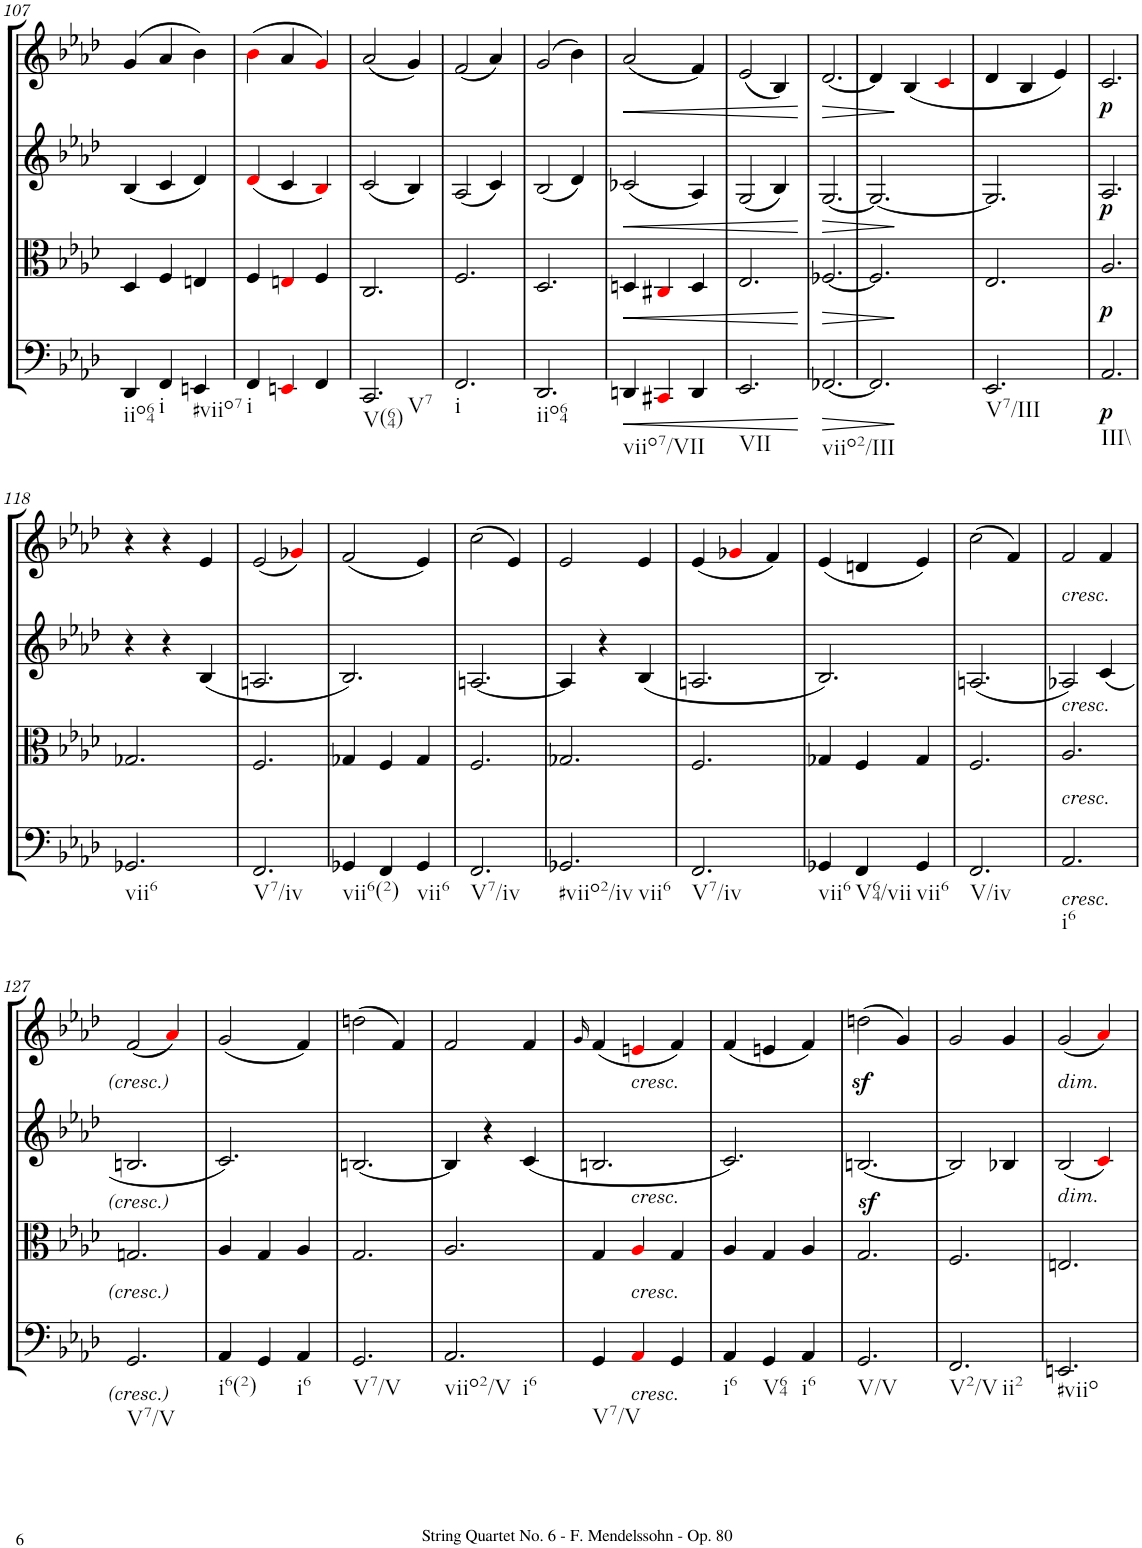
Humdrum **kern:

**kern	**dynam	**kern	**dynam	**kern	**dynam	**kern	**dynam
*part4	*part4	*part3	*part3	*part2	*part2	*part1	*part1
*staff4	*staff4	*staff3	*staff3	*staff2	*staff2	*staff1	*staff1
*I"Violoncello	*	*I"Viola	*	*I"Violino II	*	*I"Violino I	*
*I'Vc	*	*I'Vla	*	*I'Vln	*	*I'Vln	*
!!LO:PB:g=z
*clefF4	*	*clefC3	*	*clefG2	*	*clefG2	*
*k[b-e-a-d-]	*	*k[b-e-a-d-]	*	*k[b-e-a-d-]	*	*k[b-e-a-d-]	*
*M3/4	*	*M3/4	*	*M3/4	*	*M3/4	*
=107	=107	=107	=107	=107	=107	=107	=107
!LO:TX:b:t=iio64	!	!	!	!	!	!	!
4DD-/	.	4D-/	.	(4B-/	.	(4g/	.
!LO:TX:b:t=i	!	!	!	!	!	!	!
4FF/	.	4F/	.	4c/	.	4a-/	.
!LO:TX:b:t=#viio7	!	!	!	!	!	!	!
4EEn/	.	4En/	.	4d-/)	.	4b-\)	.
=108	=108	=108	=108	=108	=108	=108	=108
!LO:TX:b:t=i	!	!	!	!	!	!	!
4FF/	.	4F/	.	(4d-i/	.	(4b-i\	.
4EEni/	.	4Eni/	.	4c/	.	4a-/	.
4FF/	.	4F/	.	4B-i/)	.	4gi/)	.
=109	=109	=109	=109	=109	=109	=109	=109
!LO:TX:b:t=V(64)	!	!	!	!	!	!	!
!LO:TX:b:t=V7	!	!	!	!	!	!	!
2.CC/	.	2.C/	.	(2c/	.	(2a-/	.
.	.	.	.	4B-/)	.	4g/)	.
=110	=110	=110	=110	=110	=110	=110	=110
!LO:TX:b:t=i	!	!	!	!	!	!	!
2.FF/	.	2.F/	.	(2A-/	.	(2f/	.
.	.	.	.	4c/)	.	4a-/)	.
=111	=111	=111	=111	=111	=111	=111	=111
!LO:TX:b:t=iio64	!	!	!	!	!	!	!
2.DD-/	.	2.D-/	.	(2B-/	.	(2g/	.
.	.	.	.	4d-/)	.	4b-\)	.
=112	=112	=112	=112	=112	=112	=112	=112
!LO:TX:b:t=viio7/VII	!	!	!	!	!	!	!
!	!LO:HP:b	!	!LO:HP:b	!	!LO:HP:b	!	!LO:HP:b
4DDn/	<	4Dn/	<	(2c-X/	<	(2a-/	<
4CC#Xi/	.	4C#Xi/	.	.	.	.	.
4DD/	.	4D/	.	4A-/)	.	4f/)	.
=113	=113	=113	=113	=113	=113	=113	=113
!LO:TX:b:t=VII	!	!	!	!	!	!	!
2.EE-/	.	2.E-/	.	(2G/	.	(2e-/	.
.	.	.	.	4B-/)	.	4B-/)	.
.	[	.	[	.	[	.	[
=114	=114	=114	=114	=114	=114	=114	=114
!LO:TX:b:t=viio2/III	!	!	!	!	!	!	!
!	!LO:HP:b	!	!LO:HP:b	!	!LO:HP:b	!	!LO:HP:b
[2.FF-X/	>	[2.F-X/	>	[2.G/	>	[2.d-/	>
=115	=115	=115	=115	=115	=115	=115	=115
*^	*	*^	*	*^	*	*	*
2.FF-/]	4ryy	.	2.F-/]	4ryy	.	2.G/_	4ryy	.	4d-/]	.
.	2ryy	]	.	2ryy	]	.	2ryy	]	(<4B-/	]
.	.	.	.	.	.	.	.	.	4ci/	.
*v	*v	*	*	*	*	*v	*v	*	*	*
*	*	*v	*v	*	*	*	*	*
=116	=116	=116	=116	=116	=116	=116	=116
!LO:TX:b:t=V7/III	!	!	!	!	!	!	!
2.EE-/	.	2.E-/	.	2.G/]	.	4d-/	.
.	.	.	.	.	.	4B-/	.
.	.	.	.	.	.	4e-/)	.
=117	=117	=117	=117	=117	=117	=117	=117
!LO:TX:b:t=III\\	!	!	!	!	!	!	!
!	!LO:DY:b	!	!LO:DY:b	!	!LO:DY:b	!	!LO:DY:b
2.AA-/	p	2.A-/	p	2.A-/	p	2.c/	p
!!LO:LB:g=z
=118	=118	=118	=118	=118	=118	=118	=118
!LO:TX:b:t=vii6	!	!	!	!	!	!	!
2.GG-X/	.	2.G-X/	.	4r	.	4r	.
.	.	.	.	4r	.	4r	.
.	.	.	.	(<4B-/	.	4e-/	.
=119	=119	=119	=119	=119	=119	=119	=119
!LO:TX:b:t=V7/iv	!	!	!	!	!	!	!
2.FF/	.	2.F/	.	2.An/	.	(2e-/	.
.	.	.	.	.	.	4g-Xi/)	.
=120	=120	=120	=120	=120	=120	=120	=120
!LO:TX:b:t=vii6(2)	!	!	!	!	!	!	!
4GG-X/	.	4G-X/	.	2.B-/)	.	(2f/	.
4FF/	.	4F/	.	.	.	.	.
!LO:TX:b:t=vii6	!	!	!	!	!	!	!
4GG-/	.	4G-/	.	.	.	4e-/)	.
=121	=121	=121	=121	=121	=121	=121	=121
!LO:TX:b:t=V7/iv	!	!	!	!	!	!	!
2.FF/	.	2.F/	.	[2.An/	.	(2cc\	.
.	.	.	.	.	.	4e-/)	.
=122	=122	=122	=122	=122	=122	=122	=122
!LO:TX:b:t=#viio2/iv	!	!	!	!	!	!	!
!LO:TX:b:t=vii6	!	!	!	!	!	!	!
2.GG-X/	.	2.G-X/	.	4A/]	.	2e-/	.
.	.	.	.	4r	.	.	.
.	.	.	.	(<4B-/	.	4e-/	.
=123	=123	=123	=123	=123	=123	=123	=123
!LO:TX:b:t=V7/iv	!	!	!	!	!	!	!
2.FF/	.	2.F/	.	2.An/	.	(4e-/	.
.	.	.	.	.	.	4g-Xi/	.
.	.	.	.	.	.	4f/)	.
=124	=124	=124	=124	=124	=124	=124	=124
!LO:TX:b:t=vii6	!	!	!	!	!	!	!
4GG-X/	.	4G-X/	.	2.B-/)	.	(4e-/	.
!LO:TX:b:t=V64/vii	!	!	!	!	!	!	!
4FF/	.	4F/	.	.	.	4dn/	.
!LO:TX:b:t=vii6	!	!	!	!	!	!	!
4GG-/	.	4G-/	.	.	.	4e-/)	.
=125	=125	=125	=125	=125	=125	=125	=125
!LO:TX:b:t=V/iv	!	!	!	!	!	!	!
2.FF/	.	2.F/	.	(2.An/	.	(2cc\	.
.	.	.	.	.	.	4f/)	.
=126	=126	=126	=126	=126	=126	=126	=126
!	!	!	!	!	!	!LO:TX:b:i:t=cresc.	!
!	!	!	!	!LO:TX:b:i:t=cresc.	!	!	!
!	!	!LO:TX:b:i:t=cresc.	!	!	!	!	!
!LO:TX:b:i:t=cresc.	!	!	!	!	!	!	!
!LO:TX:b:t=i6	!	!	!	!	!	!	!
2.AA-/	.	2.A-/	.	2A-X/)	.	2f/	.
.	.	.	.	(<4c/	.	4f/	.
!!LO:LB:g=z
=127	=127	=127	=127	=127	=127	=127	=127
!LO:TX:b:t=V7/V	!	!	!	!	!	!	!
2.GG/	.	2.Gn/	.	2.Bn/	.	(2f/	.
.	.	.	.	.	.	4a-i/)	.
=128	=128	=128	=128	=128	=128	=128	=128
!LO:TX:b:t=i6(2)	!	!	!	!	!	!	!
4AA-/	.	4A-/	.	2.c/)	.	(2g/	.
4GG/	.	4G/	.	.	.	.	.
!LO:TX:b:t=i6	!	!	!	!	!	!	!
4AA-/	.	4A-/	.	.	.	4f/)	.
=129	=129	=129	=129	=129	=129	=129	=129
!LO:TX:b:t=V7/V	!	!	!	!	!	!	!
2.GG/	.	2.G/	.	[2.Bn/	.	(2ddn\	.
.	.	.	.	.	.	4f/)	.
=130	=130	=130	=130	=130	=130	=130	=130
!LO:TX:b:t=viio2/V	!	!	!	!	!	!	!
!LO:TX:b:t=i6	!	!	!	!	!	!	!
2.AA-/	.	2.A-/	.	4B/]	.	2f/	.
.	.	.	.	4r	.	.	.
.	.	.	.	(<4c/	.	4f/	.
=131	=131	=131	=131	=131	=131	=131	=131
.	.	.	.	.	.	16qg/	.
*	*	*	*	*^	*	*	*
!LO:TX:b:t=V7/V	!	!	!	!	!	!	!	!
4GG/	.	4G/	.	2.Bn/	4ryy	.	(4f/	.
!	!	!	!	!	!	!	!LO:TX:b:i:t=cresc.	!
!	!	!	!	!	!LO:TX:b:i:t=cresc.	!	!	!
!	!	!LO:TX:b:i:t=cresc.	!	!	!	!	!	!
!LO:TX:b:i:t=cresc.	!	!	!	!	!	!	!	!
4AA-i/	.	4A-i/	.	.	2ryy	.	4eni/	.
4GG/	.	4G/	.	.	.	.	4f/)	.
*	*	*	*	*v	*v	*	*	*
=132	=132	=132	=132	=132	=132	=132	=132
!LO:TX:b:t=i6	!	!	!	!	!	!	!
4AA-/	.	4A-/	.	2.c/)	.	(4f/	.
!LO:TX:b:t=V64	!	!	!	!	!	!	!
4GG/	.	4G/	.	.	.	4en/	.
!LO:TX:b:t=i6	!	!	!	!	!	!	!
4AA-/	.	4A-/	.	.	.	4f/)	.
=133	=133	=133	=133	=133	=133	=133	=133
!LO:TX:b:t=V/V	!	!	!	!	!	!	!
2.GG/	.	2.G/	.	[2.Bnz</	.	(2ddnz<\	.
.	.	.	.	.	.	4g/)	.
=134	=134	=134	=134	=134	=134	=134	=134
!LO:TX:b:t=V2/V	!	!	!	!	!	!	!
!LO:TX:b:t=ii2	!	!	!	!	!	!	!
2.FF/	.	2.F/	.	2B/]	.	2g/	.
.	.	.	.	4B-X/	.	4g/	.
=135	=135	=135	=135	=135	=135	=135	=135
!	!	!	!	!	!	!LO:TX:b:i:t=dim.	!
!	!	!	!	!LO:TX:b:i:t=dim.	!	!	!
!LO:TX:b:t=#viio	!	!	!	!	!	!	!
2.EEn/	.	2.En/	.	(2B-/	.	(2g/	.
.	.	.	.	4ci/)	.	4a-i/)	.
=	=	=	=	=	=	=	=
*-	*-	*-	*-	*-	*-	*-	*-
